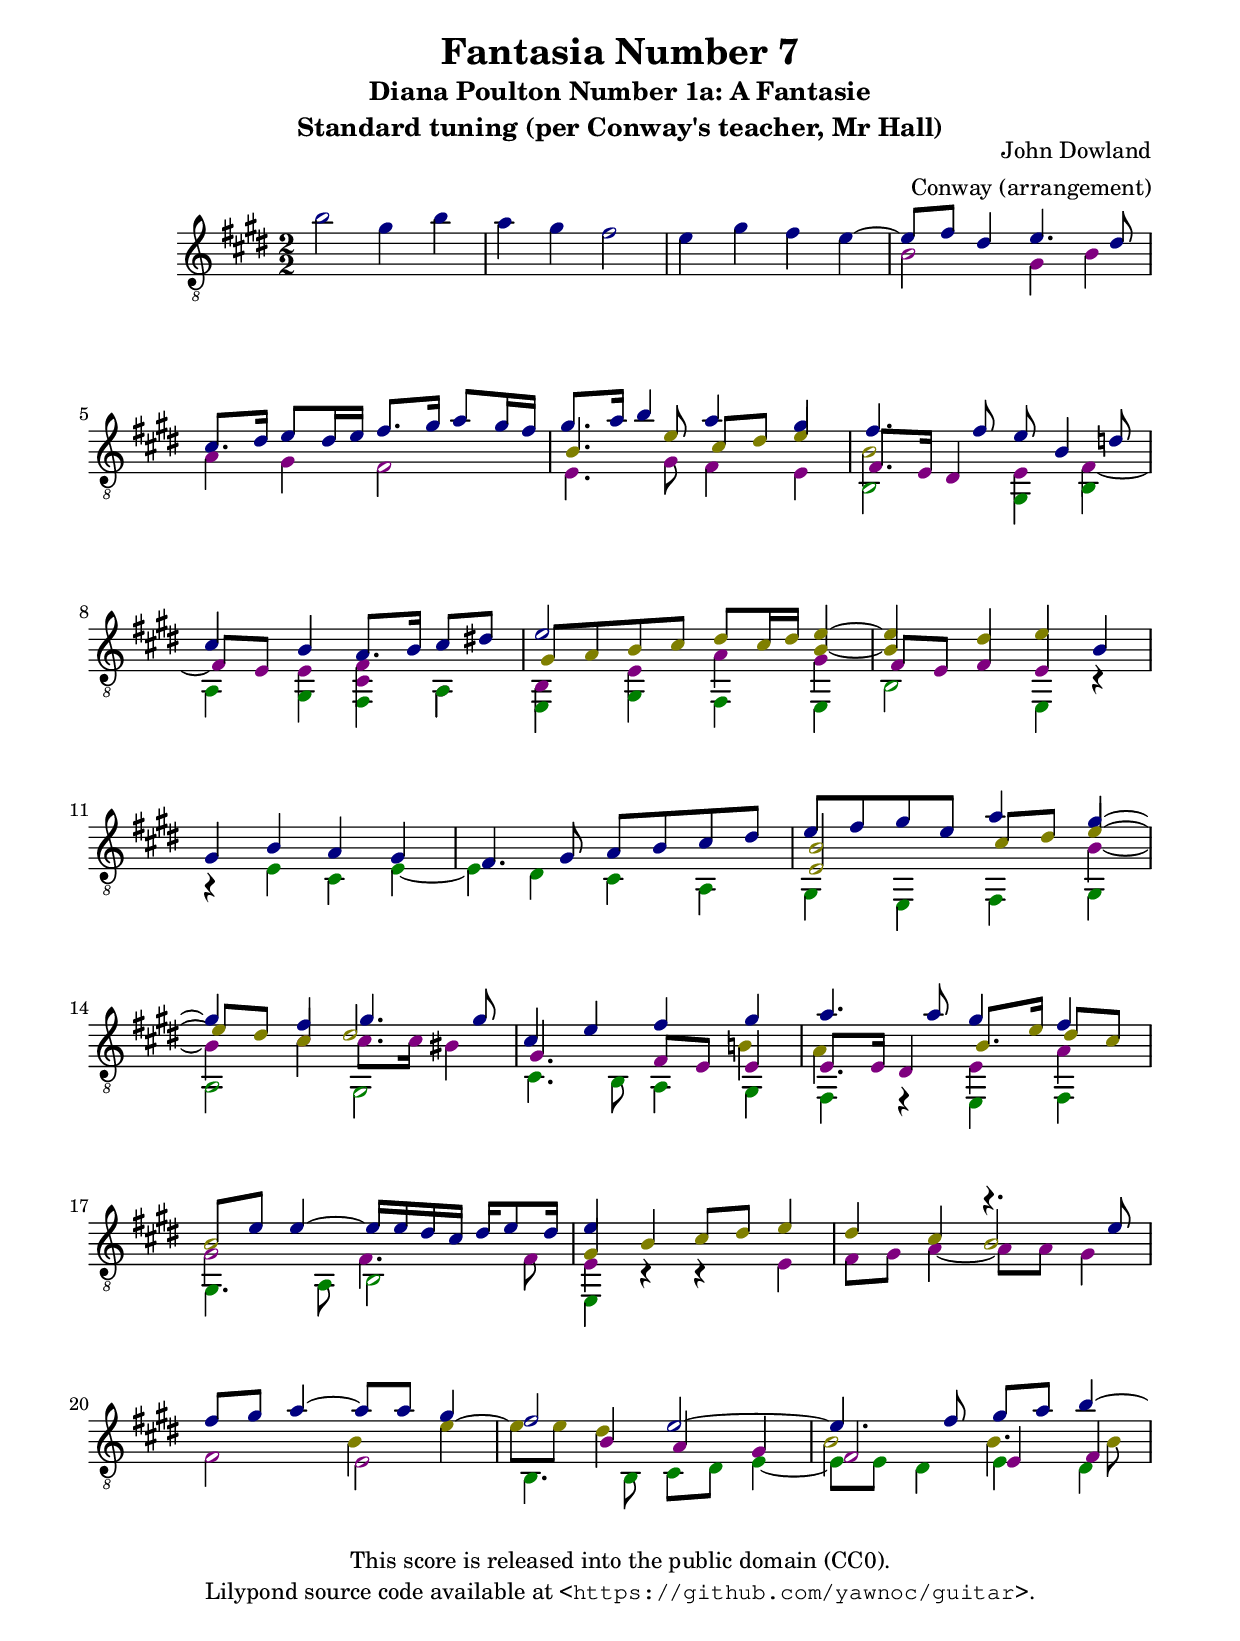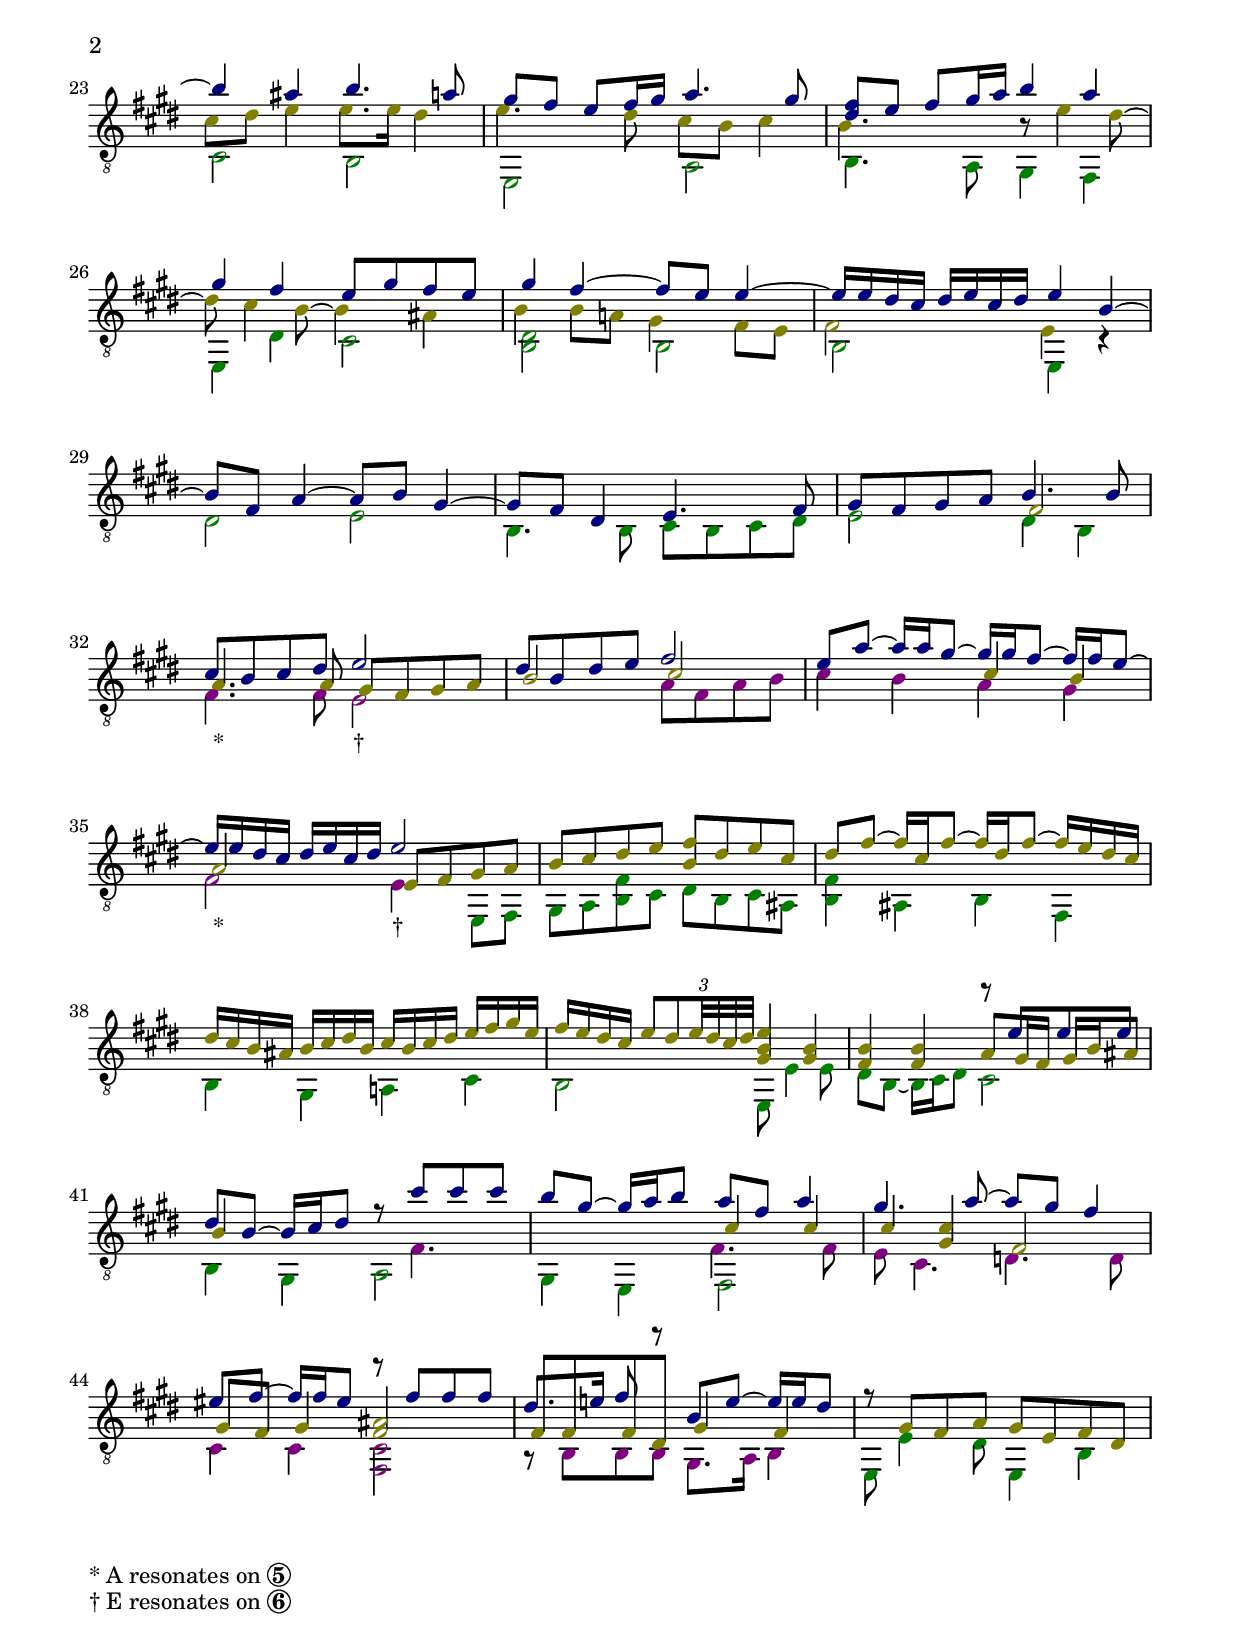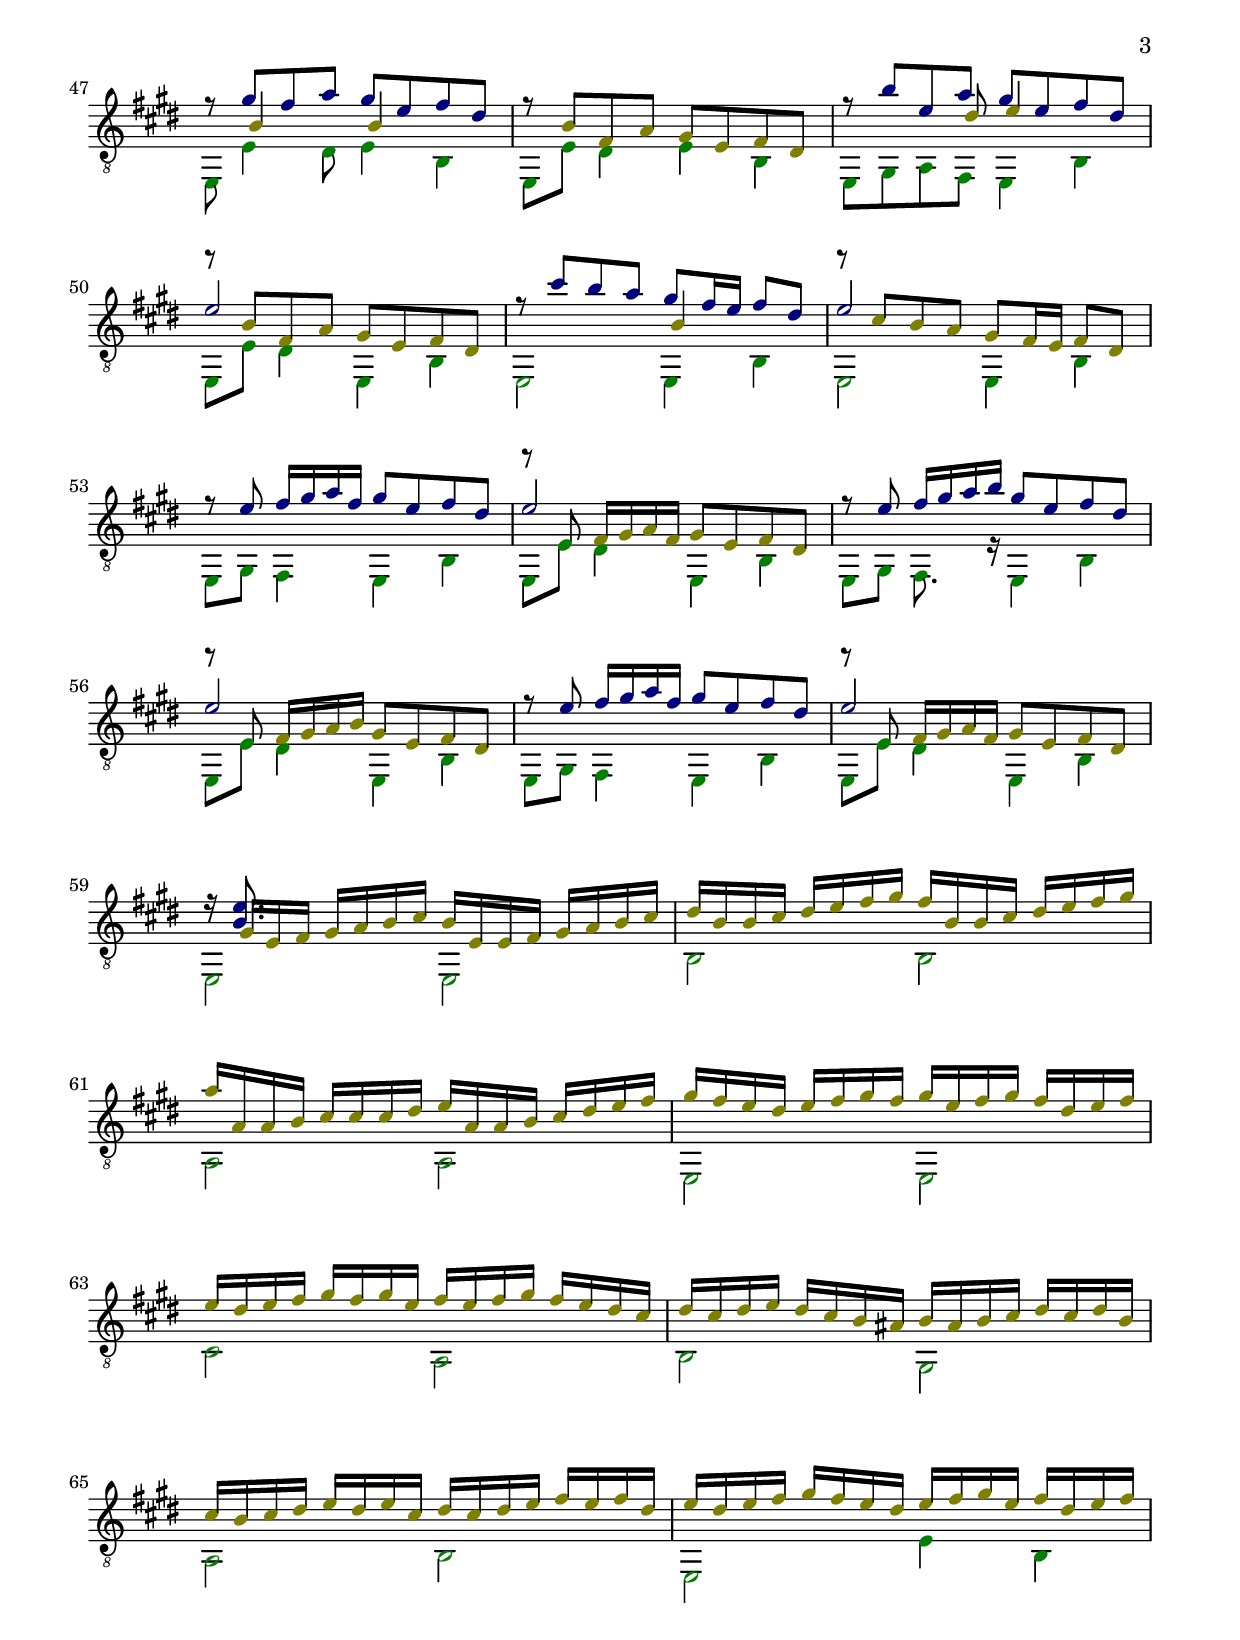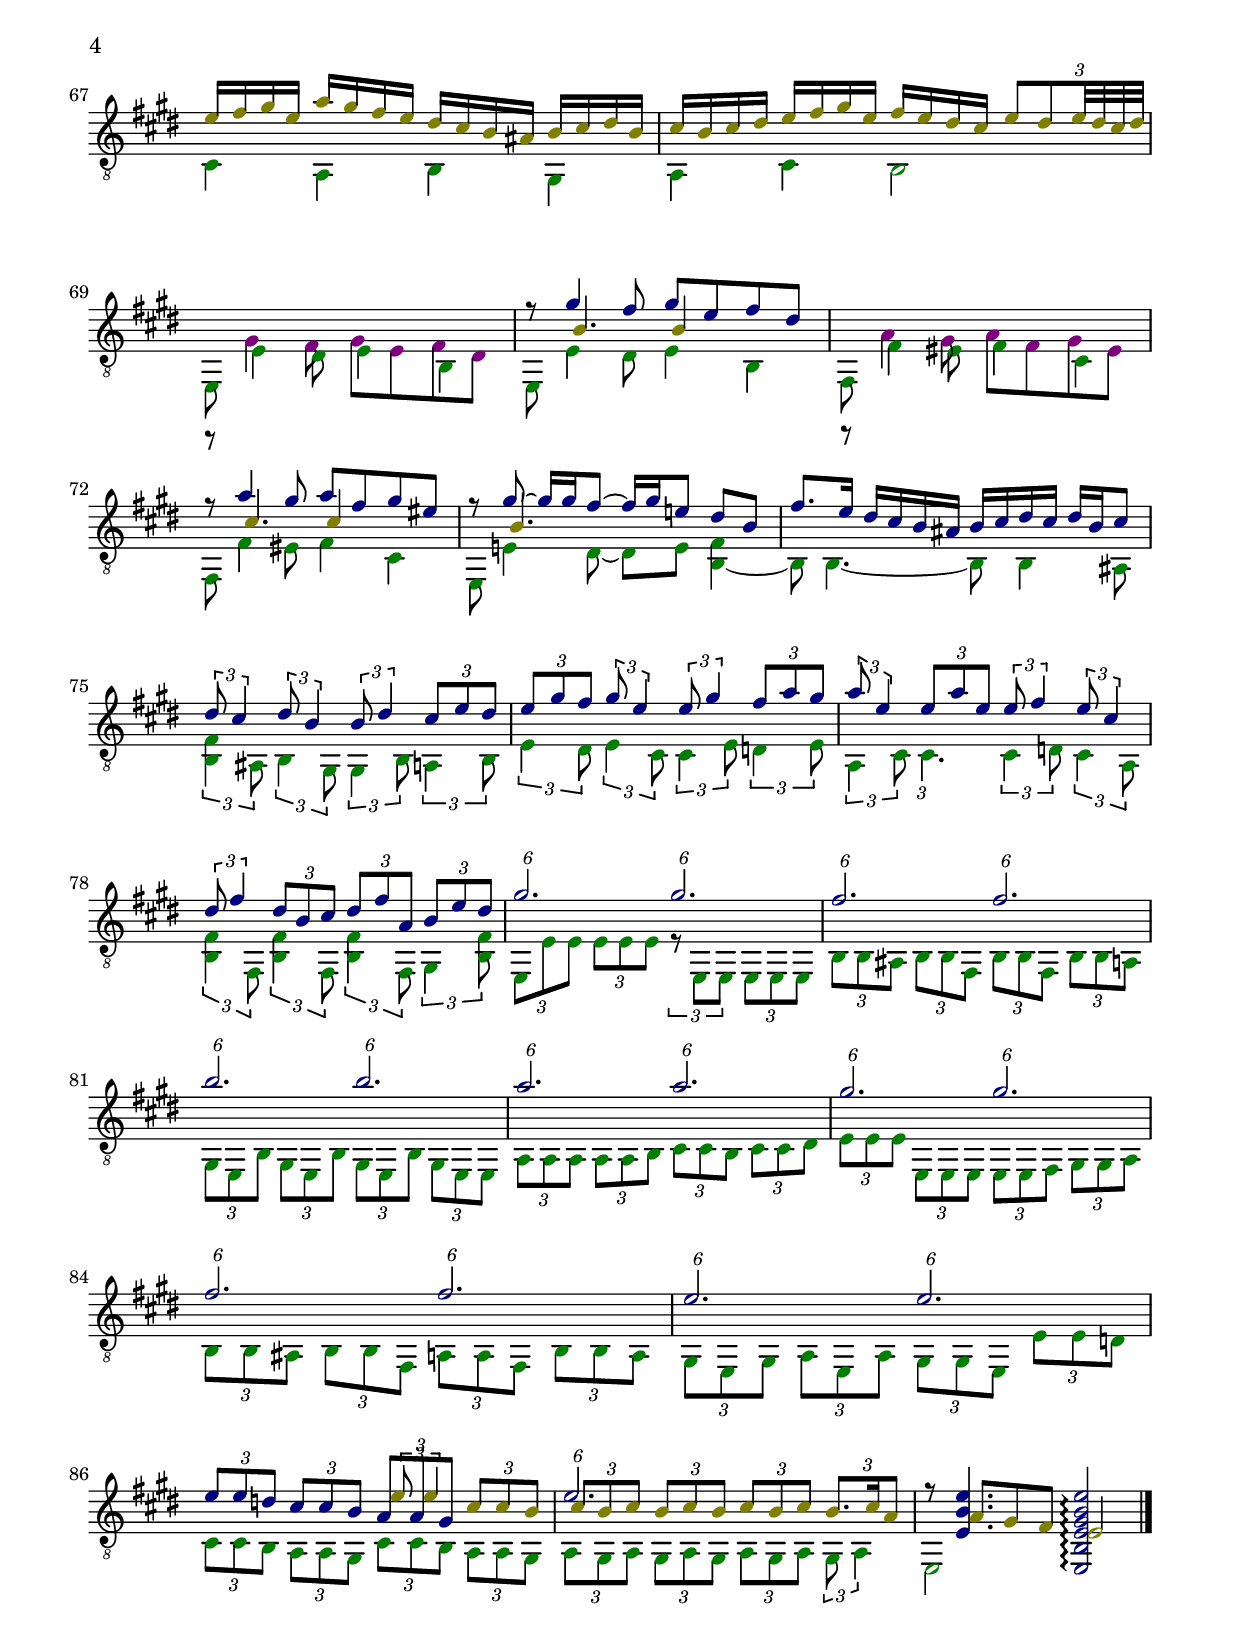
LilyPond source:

\version "2.18.2"


%%%%%%%%%%%%%%%%%%%%%%%%%%%%%%%%%%%%%%%%%%%%%%%%%%%%%%%%%%%%%%%%
% General
%%%%%%%%%%%%%%%%%%%%%%%%%%%%%%%%%%%%%%%%%%%%%%%%%%%%%%%%%%%%%%%%

\paper {
  top-margin = 1.5\cm
  left-margin = 1.5\cm
  right-margin = 1.5\cm
  bottom-margin = 1.5\cm
  ragged-last-bottom = ##f
  footnote-separator-markup = \markup { \vspace #1.5 }
}

globalSettings = {
  \accidentalStyle modern
  \compressFullBarRests
  \mergeDifferentlyHeadedOn
  \mergeDifferentlyDottedOn
  \numericTimeSignature
  \pointAndClickOff
  \override TextScript.extra-offset = #'(0 . 0.7)
  \override Score.FootnoteItem.annotation-line = ##f
}

origin-url = "https://github.com/yawnoc/guitar"

\header {
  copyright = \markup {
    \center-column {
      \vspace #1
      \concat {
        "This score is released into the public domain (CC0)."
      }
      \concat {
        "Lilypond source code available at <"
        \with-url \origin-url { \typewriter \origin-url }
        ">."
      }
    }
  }
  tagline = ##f
}

triplet = #(define-music-function
  (parser location music) (ly:music?)
  #{
    \tuplet 3/2 { $music }
  #}
)

tripletDuple = #(define-music-function
  (parser location music) (ly:music?)
  #{
    \tuplet 6/4 { $music }
  #}
)

overrideBeamedStemLengths = #(define-scheme-function
  (parser location lengths) (list?)
  #{
    \override Stem.details.beamed-lengths = $lengths
  #}
)
revertBeamedStemLengths = { \revert Stem.details.beamed-lengths }

overrideBeamVerticalPositions = #(define-scheme-function
  (parser location positions) (pair?)
  #{
    \override Beam.positions = $positions
  #}
)

%%%%%%%%%%%%%%%%%%%%%%%%%%%%%%%%%%%%%%%%%%%%%%%%%%%%%%%%%%%%%%%%
% Semantic bar lines
%%%%%%%%%%%%%%%%%%%%%%%%%%%%%%%%%%%%%%%%%%%%%%%%%%%%%%%%%%%%%%%%

barLineGoto = { \bar "||" }
barLineKeyChange = { \bar "||" }
barLineEnd = { \bar "|." }

%%%%%%%%%%%%%%%%%%%%%%%%%%%%%%%%%%%%%%%%%%%%%%%%%%%%%%%%%%%%%%%%
% Guitar notation
%%%%%%%%%%%%%%%%%%%%%%%%%%%%%%%%%%%%%%%%%%%%%%%%%%%%%%%%%%%%%%%%

stringNumbersAbove = { \set stringNumberOrientations = #'(up) }
stringNumbersBelow = { \set stringNumberOrientations = #'(down) }

fingeringAbove = { \set fingeringOrientations = #'(up) }
fingeringBelow = { \set fingeringOrientations = #'(down) }
fingeringAleft = { \set fingeringOrientations = #'(left) }
fingeringAright = { \set fingeringOrientations = #'(right) }

startGraceMusic = {
  <>(
  \override Fingering.font-size = -6
}
stopGraceMusic = {
  \revert Fingering.font-size
  <>)
}

overrideHorizontalShift = #(define-scheme-function
  (parser location distance) (number?)
  #{
    \override NoteColumn.force-hshift = $distance
  #}
)
revertHorizontalShift = { \revert NoteColumn.force-hshift }

barreSpan = #(define-music-function
  (parser location label offsetPair music)
  (string? (pair? (cons 0 0)) ly:music?)
  (let
    (
      (elements (extract-named-music music '(NoteEvent EventChord)))
    )
    (if
      (pair? elements)
      (let
        (
          (first-element (first elements))
          (last-element (last elements))
        )
        (set!
          (ly:music-property first-element 'articulations)
          (cons
            (make-music 'TextSpanEvent 'span-direction -1)
            (ly:music-property first-element 'articulations)
          )
        )
        (set!
          (ly:music-property last-element 'articulations)
          (cons
            (make-music 'TextSpanEvent 'span-direction 1)
            (ly:music-property last-element 'articulations)
          )
        )
      )
    )
  )
  #{
    \once \override TextSpanner.font-shape = #'upright
    \once \override TextSpanner.style = #'line
    \once \override TextSpanner.extra-offset = #offsetPair
    \once \override TextSpanner.bound-details = #`(
      (left
        (text . ,#{ \markup { \raise #-0.7 { #label \hspace #0.7 }} #})
        (Y . 0)
        (padding . -0.8)
        (attach-dir . -2)
      )
      (right
        (text . ,#{ \markup { \draw-line #'(0 . -1.3) } #}) ;; draw hook
        (Y . 0)
        (padding . -0.5)
        (attach-dir . 2)
      )
    )
    \once \override TextSpanner #'after-line-breaking = #(lambda (grob)
      (let*
        (
          (originalGrob (ly:grob-original grob))
          (splitGrobs (ly:spanner-broken-into originalGrob))
        )
        (if
          (and
            (>= (length splitGrobs) 2)
            (not (eq? (car (last-pair splitGrobs)) grob))
          )
          (begin
            (ly:grob-set-nested-property! grob
              '(bound-details right text)
              #{ \markup { \draw-line #'(0 . 0) } #} ;; suppress draw hook
            )
            (ly:grob-set-property! grob
              'extra-offset
              (cons
                (car offsetPair)
                (+ (cdr offsetPair) 0.7) ;; correction for suppressed hook
              )
            )
            (ly:grob-set-nested-property! grob
              '(bound-details right padding)
              #'-3 ;; increase spanner length
            )
          )
        )
      )
    )
    $music
  #}
)

barre = #(define-scheme-function
  (parser location label) (string?)
  #{
    \markup {
      \center-align {
        \hspace #0.7
        $label
      }
    }
  #}
)

nudgeNextBarre = #(define-scheme-function
  (parser location distance) (number?)
  #{
    \once \override TextScript.X-offset = $distance
  #}
)

position = #(define-scheme-function
  (parser location label) (string?)
  #{
    \markup {
      \center-align {
        \hspace #0.5
        $label
      }
    }
  #}
)

#(define-markup-command
  (markupString layout properties stringNumber) (markup?)
  (interpret-markup layout properties
    #{
      \markup \circle { \bold #stringNumber }
    #}
  )
)

#(define-markup-command
  (resonatesOn layout properties note stringNumber) (markup? markup?)
  (interpret-markup layout properties
    #{
      \markup { #note "resonates on" \markupString #stringNumber }
    #}
  )
)

%%%%%%%%%%%%%%%%%%%%%%%%%%%%%%%%%%%%%%%%%%%%%%%%%%%%%%%%%%%%%%%%
% Goto statements
%%%%%%%%%%%%%%%%%%%%%%%%%%%%%%%%%%%%%%%%%%%%%%%%%%%%%%%%%%%%%%%%

overrideGotoVisibility = {
  \once \override Score.RehearsalMark #'break-visibility = #'#(#t #t #f)
}

makeGotoMark = #(define-scheme-function
  (parser location label) (string?)
  #{
    \mark \markup { \small \italic $label }
  #}
)

simultaneousMarkSeparator = {
  \cadenzaOn
    s1073741824 % stupid, but works
  \cadenzaOff
}

coda = {
  \overrideGotoVisibility
  \mark \markup { \musicglyph #"scripts.coda" }
}

fine = {
  \overrideGotoVisibility
  \makeGotoMark Fine
}

dcAlCoda = {
  \overrideGotoVisibility
  \makeGotoMark "D.C. al Coda"
}

dcAlFine = {
  \overrideGotoVisibility
  \makeGotoMark "D.C. al Fine"
}

toCoda = {
  \overrideGotoVisibility
  \makeGotoMark "to Coda"
}



\header {
  title = "Fantasia Number 7"
  subtitle = \markup {
    \center-column {
      "Diana Poulton Number 1a: A Fantasie"
      "Standard tuning (per Conway's teacher, Mr Hall)"
    }
  }
  composer = "John Dowland"
  arranger = "Conway (arrangement)"
}


initialSignatures = {
  \clef "treble_8"
  \key e \major
  \time 2/2
  \set Timing.beamExceptions = #'()
  \set Timing.baseMoment = #(ly:make-moment 1/4)
  \set Timing.beatStructure = #'(1 1 1 1)
  \set Timing.beamExceptions = #'(
    (
      end
        .
      (
        ((1 . 8) . (4 4)) ;; quavers by fours
        ((1 . 12) . (3 3 3 3)) ;; anything shorter by beat
      )
    )
  )
}


highVoiceMusic = {
  
  \override NoteHead.color = #darkblue
  
  % Main theme high
  \barNumberCheck #1
  \relative c'' {
    \stemDown
    b2 gis4 b |
    a gis fis2 |
    e4 gis fis e~ |
    \stemUp
    e8 fis dis4 e4. dis8 |
    cis8. dis16 e8 dis16 e fis8. gis16 a8 gis16 fis |
    gis8. a16 b4 a gis |
    \once \overrideHorizontalShift #0.3 fis4. fis8 e8 b4 d8 |
    cis4 b a8. b16 cis8 dis |
    e2 s2 |
    s2 s4
  }
  
  % Main theme low
  \barNumberCheck #10
  \relative c' {
    b4 |
    gis b a gis |
    fis4. gis8 a b cis dis |
    e fis gis e a4 gis~ |
    gis
      \shiftOn
        \once \overrideHorizontalShift #0
        fis
      \shiftOff
      \once \overrideHorizontalShift #0.45 gis4. gis8 |
    \once \overrideHorizontalShift #-0.25 cis,4 e fis gis |
    a4. a8 gis4 fis |
    \once \hide NoteHead b,8 e e4~ e16 e dis cis dis16 e8 dis16 |
    e4
  }
  
  % Tee-tee taa high
  \barNumberCheck #18
  \relative c'' {
    s4 s2 |
    s2 c4.\rest e,8 |
    fis8 gis a4~ a8 a gis4 |
    fis2 e2~ |
    e4. fis8 gis8 a b4~ |
    b ais b4. a8 |
    gis8 fis e8 fis16 gis a4. gis8 |
    <fis dis>8 e fis8 gis16 a b4 a |
    gis fis e8 gis fis e |
    gis4 fis~ fis8 e e4~ |
    e16 e dis cis dis e cis dis e4
  }
  
  % Tee-tee taa low
  \barNumberCheck #28
  \relative c' {
    b4~ |
    b8 fis a4~ a8 b gis4~ |
    gis8 fis dis4 e4. fis8 |
    gis fis gis a b4. b8 |
    cis b cis dis e2 |
    dis8 b dis e fis2 |
    e8 a~ a16 a gis8~ gis16 gis fis8~ fis16 fis e8~ |
    e16 e dis cis dis e cis dis e2 |
  }
  
  % Ascending scale
  \barNumberCheck #36
  {
    s1 * 3 |
    s2
  }
  
  % Tee-tee-tee
  \barNumberCheck #39
  \relative c' {
    s2 |
    s2 r8 e e e |
    dis b~ b16 cis dis8 r8 cis' cis cis |
    b8 gis~ gis16 a b8 a8 fis a4 |
    gis4. a8~ a gis fis4 |
    eis8 fis~ fis16 fis eis8 r8 fis fis fis |
    dis8. e16 fis8 r b,8 e~ e16 e dis8 |
  }
  
  % Majestic theme
  \barNumberCheck #46
  \relative c'' {
    s1 |
    r8 gis fis a gis e fis dis |
    s1 |
    r8 b' e, a gis e fis dis |
    e2 s2 |
    r8 cis' b a gis8 fis16 e fis8 dis |
    e2 s2 |
    r8 e fis16 gis a fis gis8 e fis dis |
    e2 s2 |
    r8 e fis16 gis a b gis8 e fis dis |
    e2 s2 |
    r8 e fis16 gis a fis gis8 e fis dis |
    e2 s2 |
  }
  
  % Scale runs
  \barNumberCheck #59
  \relative c' {
    r16 <e b>8. s4 s2 |
    s1 * 9 |
  }
  
  % Majestic interlude
  \barNumberCheck #69
  \relative c'' {
    s1 |
    r8 gis4 fis8 gis e fis dis |
    s1 |
    r8 a'4 gis8 a fis gis eis |
    r8 gis~ gis16 gis fis8~ fis16 gis e8 dis b |
    fis'8. e16 dis cis b ais
      b16 cis dis cis dis b cis8 |
  }
  
  % Triple runs
  \barNumberCheck #75
  \relative c' {
    \triplet { dis8 cis4 } \triplet { dis8 b4 }
      \triplet { b8 dis4 } \triplet { cis8 e dis } |
    \triplet { e8 gis fis } \triplet { gis8 e4 }
      \triplet { e8 gis4 } \triplet { fis8 a gis } |
    \triplet { a8 e4 } \triplet { e8 a e }
      \triplet { e8 fis4 } \triplet { e8 cis4 } |
    \triplet { dis8 fis4 } \triplet { dis8 b cis }
      \triplet { dis8 fis a, } \triplet { b e dis } |
    \tripletDuple { gis2. } \tripletDuple { gis } |
    \tripletDuple { fis } \tripletDuple { fis } |
    \tripletDuple { b } \tripletDuple { b } |
    \tripletDuple { a } \tripletDuple { a } |
    \tripletDuple { gis } \tripletDuple { gis } |
    \tripletDuple { fis } \tripletDuple { fis } |
    \tripletDuple { e } \tripletDuple { e } |
    \triplet { e8 e d } \triplet { cis cis b }
      \triplet { a a gis } s4 |
    \tripletDuple { e'2. } s2 |
  }
  
  % Finishing chords
  \barNumberCheck #88
  \relative c {
    r8 <e b' e>4.
      <e, b' e gis b e>2 \arpeggio
      \barLineEnd
  }
  
}


lowVoiceMusic = {
  
  \override NoteHead.color = #darkgreen
  
  % Main theme high
  \barNumberCheck #1
  \relative c {
    s1 * 6 |
    b2 gis4 b |
    a gis fis a |
    e gis fis e |
    b'2 e,4
  }
  
  % Main theme low
  \barNumberCheck #10
  \relative c {
    r4 |
    r4 e cis e~ |
    e dis cis a |
    gis e fis gis |
    a2 gis |
    cis4. b8 a4 gis |
    fis r e fis |
    gis4. a8 b2 |
    e,4
  }
  
  % Tee-tee taa high
  \barNumberCheck #18
  \relative c {
    s4 s4 s4 |
    s1 * 2 |
    b4. b8 cis8 dis e4~ |
    e8 e dis4 e4 dis |
    cis2 b |
    e, a |
    b4. a8 gis4 fis |
    e dis' cis2 |
    <b dis> b |
    b e,4
  }
  
  % Tee-tee taa low
  \barNumberCheck #28
  \relative c {
    r4 |
    dis2 e |
    b4. b8 cis b cis dis |
    e2 dis4 b |
    s1 * 3 |
    s2
  }
  
  % Ascending scale
  \barNumberCheck #35
  \relative c, {
    s4 e8 fis |
    gis a <b fis'> cis dis b cis ais |
    <b fis'>4 ais b fis |
    b gis a cis |
    b2
  }
  
  % Tee-tee-tee
  \barNumberCheck #39
  \relative c, {
    e8 e'4 e8 |
    dis8 b~ b16 cis dis8 cis2 |
    b4 gis a2 |
    gis4 e fis2 |
    s1 * 3 |
  }
  
  % Majestic theme
  \barNumberCheck #46
  \relative c, {
    e8 e'4 dis8 e,4 b' |
    e,8 e'4 dis8 e4 b |
    e,8 e' dis4 e b |
    e,8 gis a fis e4 b' |
    e,8 e' dis4 e, b' |
    e,2 e4 b' |
    e,2 e4 b' |
    e,8 gis fis4 e b' |
    e,8 e' dis4 e, b' |
    e,8[ gis] fis8. r16 e4 b' |
    e,8 e' dis4 e, b' |
    e,8 gis fis4 e b' |
    e,8 e' dis4 e, b' |
  }
  
  % Scale runs
  \barNumberCheck #59
  \relative c, {
    e2 e |
    b' b |
    a a |
    e e |
    cis' a |
    b gis |
    a b |
    e, e'4 b |
    cis a b gis |
    a cis b2 |
  }
  
  % Majestic interlude
  \barNumberCheck #69
  \relative c, {
    e8 e'4 dis8 e4 b |
    e,8 e'4 dis8 e4 b |
    fis8 fis'4 eis8 fis4 cis |
    fis,8 fis'4 eis8 fis4 cis |
    e,8 e'4 dis8~ dis e <b~ fis'>4 |
    b8 b4.~ b8 b4 ais8 |
  }
  
  % Triple runs
  \barNumberCheck #75
  \relative c {
    \triplet { <b fis'>4 ais8 } \triplet { b4 gis8 }
      \triplet { gis4 b8 } \triplet { a4 b8 } |
    \triplet { e4 dis8 } \triplet { e4 cis8 }
      \triplet { cis4 e8 } \triplet { d4 e8 } |
    \triplet { a,4 cis8 } \triplet { cis4. }
      \triplet { cis4 d8 } \triplet { cis4 a8 } |
    \triplet { <b fis'>4 fis8 } \triplet { <b fis'>4 fis8 }
      \triplet { <b fis'>4 fis8 } \triplet { gis4 <b fis'>8 } |
    \triplet { e,8 e' e } \triplet { e e e }
      \triplet { r e, e } \triplet { e e e } |
    \triplet { b' b ais } \triplet { b b fis }
      \triplet { b b fis } \triplet { b b a } |
    \triplet { gis e b' } \triplet { gis e b' }
      \triplet { gis e b' } \triplet { gis e e } |
    \triplet { a a a } \triplet { a a b }
      \triplet { cis cis b } \triplet { cis cis dis } |
    \triplet { e e e } \triplet { e, e e }
      \triplet { e e fis } \triplet { gis gis a } |
    \triplet { b b ais } \triplet { b b fis }
      \triplet { a a fis } \triplet { b b a } |
    \triplet { gis e gis } \triplet { a e a }
      \triplet { gis gis e } \triplet { e' e d } |
    \triplet { cis cis b } \triplet { a a gis }
      \triplet { cis cis b } \triplet { a a gis } |
    \triplet { a gis a } \triplet { gis a gis }
      \triplet { a gis a } \triplet { gis8 a4 } |
  }
  
  % Finishing chords
  \barNumberCheck #88
  \relative c, {
    e2 s2 |
  }
  
}


upperMiddleVoiceMusic = {
  
  \override NoteHead.color = #darkyellow
  
  % Main theme high
  \barNumberCheck #1
  \relative c' {
    s1 * 5 |
    \once \overrideHorizontalShift #0.4 b4. e8
      cis8 dis
      \once \overrideHorizontalShift #0 e4 |
    \stemDown
    \once \overrideHorizontalShift #0 b2 s2 |
    \stemUp
    s1 |
    gis8 a b cis dis8 cis16 \shiftOff dis <e~ b_~>4 |
    <e b> dis e
    \shiftOn
  }
  
  % Main theme low
  \barNumberCheck #10
  \relative c' {
    s4 |
    s1 * 2 |
    \once \overrideHorizontalShift #0.35 <b e,>2
      cis8 dis \once \overrideHorizontalShift #0 e4~ |
    e8 dis
      \shiftOff cis4 \shiftOn
      \once \overrideHorizontalShift #-0.75 dis2 |
    s2 s4 \stemDown b4 |
    a4 s4 \stemUp b8. e16 dis8 cis |
      \once \overrideHorizontalShift #-0.07
      \once \hide Stem
        b2
      s2 |
    \once \overrideHorizontalShift #0 gis4
  }
  
  % Tee-tee taa high
  \barNumberCheck #18
  \relative c' {
    b4 cis8 dis e4 |
    dis4 cis b2 |
    \stemDown
    s2 b4 e~ |
    e8 e dis4 s2 |
    b2 b4. b8 |
    cis8 dis e4 e8. e16 dis4 |
    e4. dis8 cis8 b cis4 |
    b4. s8 b8\rest e4 dis8~ |
    dis8 cis4 b8~ b4 ais |
    b4 b8 a gis4 fis8 e |
    fis2 e4
    \stemUp
  }
  
  % Tee-tee taa low
  \barNumberCheck #28
  \relative c {
    s4 |
    s1 * 2 |
    s2 fis2 |
    \footnote "*" #'(0 . -4) \markup { "*" \resonatesOn A 5 }
    a4. a8 gis fis gis a |
    b2 cis |
    s2 cis4 b |
    \footnote "*" #'(0 . -4) \markup { }
    a2
  }
  
  % Ascending scale
  \barNumberCheck #35
  \relative c {
    e8 fis gis a |
    b cis dis e <fis b,> dis e cis |
    dis fis~ fis16 cis fis8~ fis16 dis fis8~ fis16 e dis cis |
    dis cis b ais b cis dis b cis b cis dis e fis gis e |
    fis e dis cis \triplet { e8 dis e32 dis cis dis } <e b gis>4
  }
  
  % Tee-tee-tee
  \barNumberCheck #39
  \relative c' {
    <b gis>4 |
    <b fis> <b fis> a8 gis16 fis gis16 b ais8 |
    b4 s4 s2 |
    s2 cis4 cis |
    cis <cis gis> fis,2 |
    gis8 fis gis4 <ais fis>2 |
    fis8 fis fis dis gis4 fis |
  }
  
  % Majestic theme
  \barNumberCheck #46
  \relative c' {
    r8 gis fis a gis e fis dis |
    s8 b'4 s8 b4 s4 |
    r8 b8 fis a gis e fis dis |
    s4. dis'8 e4 s4 |
    r8 b8 fis a gis e fis dis |
    s2 b'4 s4 |
    r8 cis b a gis8 fis16 e fis8 dis |
    s1 |
    r8 e fis16 gis a fis gis8 e fis dis |
    s1 |
    r8 e fis16 gis a b gis8 e fis dis |
    s1 |
    r8 e fis16 gis a fis gis8 e fis dis |
  }
  
  % Scale runs
  \barNumberCheck #59
  \relative c' {
    s16 gis e fis gis a b cis
      b e, e fis gis a b cis |
    dis b b cis dis e fis gis
      fis b, b cis dis e fis gis |
    a a, a b cis cis cis dis
      e a, a b cis dis e fis |
    gis fis e dis e fis gis fis
      gis e fis gis fis dis e fis |
    e dis e fis gis fis gis e
      fis e fis gis fis e dis cis |
    dis cis dis e dis cis b ais
      b ais b cis dis cis dis b |
    cis b cis dis e dis e cis
      dis cis dis e fis e fis dis |
    e dis e fis gis fis e dis
      e fis gis e
      fis dis e fis |
    e fis gis e
      a gis fis e
      dis cis b ais
      b cis dis b |
    cis b cis dis
      e fis gis e
      fis e dis cis
      \triplet { e8 dis e32 dis cis dis } |
  }
  
  % Majestic interlude
  \barNumberCheck #69
  \relative c' {
    s1 |
    s8 b4. b4 s4 |
    s1 |
    s8 cis4. cis4 s4 |
    s8 b4. s2 |
    s1 |
  }
  
  % Triple runs
  \barNumberCheck #75
  \relative c' {
    s1 * 11 |
    s2 \triplet { e8 e4 } \triplet { cis8 cis b } |
    \triplet { cis b cis } \triplet { b cis b }
      \triplet { cis b cis } \triplet { b8. cis16 a8 } |
  }
  
  % Finishing chords
  \barNumberCheck #88
  \relative c' {
    s8 a gis fis e2 |
  }
  
}


lowerMiddleVoiceMusic = {
  
  \override NoteHead.color = #darkmagenta
  
  % Main theme high
  \barNumberCheck #1
  \relative c' {
    s1 * 3 |
    \shiftOff
    b2 gis4 b |
    a gis fis2 |
    \once \overrideHorizontalShift #0.3 e4. gis8 fis4 e |
    \shiftOn
    \stemUp
    fis8. e16 dis4 \stemDown
      \overrideHorizontalShift #0 e4 fis~ |
      \revertHorizontalShift
    \stemUp
    fis8 e \stemDown
      \overrideHorizontalShift #0 e4 <cis fis>4 a |
    b e a gis |
      \revertHorizontalShift
    \stemUp
    fis8 e
      \overrideHorizontalShift #0 fis4 e
      \revertHorizontalShift
    \stemDown
  }
  
  % Main theme low
  \barNumberCheck #10
  \relative c {
    s4 |
    s1 * 2 |
    s2 s4 \overrideHorizontalShift #0 b'4~ |
    b \revertHorizontalShift
      \shiftOff cis \shiftOn
      \overrideBeamedStemLengths #'(3)
      \once \overrideHorizontalShift #0.3
        cis8. cis16
      \revertBeamedStemLengths
      bis4 |
    \stemUp
    \once \overrideHorizontalShift #0.2 gis4. s8
      \once \overrideHorizontalShift #0 fis8 e
      \once \overrideHorizontalShift #0 e4 |
    \once \overrideHorizontalShift #0 e8. e16 dis4
      \stemDown
      \overrideHorizontalShift #0 e4 a |
      \revertHorizontalShift
    \once \overrideHorizontalShift #-0.07 gis2 fis4. fis8 |
    \once \overrideHorizontalShift #0 e4
  }
  
  % Tee-tee taa high
  \barNumberCheck #18
  \relative c {
    \shiftOff
    r4 r e |
    fis8 gis a4~ a8 a gis4 |
    fis2 e |
    \shiftOn
    \stemUp
    s4 b' a gis |
    fis2 e4 fis |
    \stemDown
    s1 * 5 |
    s2 s4
  }
  
  % Tee-tee taa low
  \barNumberCheck #28
  \relative c {
    s4 |
    s1 * 3 |
    fis4. fis8
      \footnote "†" #'(0 . -2.5) \markup { "†" \resonatesOn E 6 }
      e2 |
    s2 a8 fis a b |
    cis4 b a gis |
    fis2
      \footnote "†" #'(0 . -2.5) \markup { }
      e4
  }
  
  % Ascending scale
  \barNumberCheck #35
  {
    s4 |
    s1 * 3 |
    s2
  }
  
  % Tee-tee-tee
  \barNumberCheck #39
  \relative c {
    s2 |
    s1 |
    s2 s8 fis4. |
    s2 fis4. fis8 |
    e8 cis4. d4. d8 |
    cis4 cis <cis fis,>2 |
    r8 b b b gis8. a16 b4 |
  }
  
  % Majestic theme
  \barNumberCheck #46
  {
    s1 * 13 |
  }
  
  % Scale runs
  \barNumberCheck #59
  {
    s1 * 10 |
  }
  
  % Majestic interlude
  \barNumberCheck #69
  \relative c' {
    r8 gis4 fis8 gis e fis dis |
    s1 |
    r8 a'4 gis8 a fis gis eis |
    s1 * 3 |
  }
  
}


allMusic = {
  \new Staff \with {
    midiInstrument = #"acoustic guitar (nylon)"
  }
  \globalSettings
  \initialSignatures
  <<
    << \highVoiceMusic >>
      \\
    << \lowVoiceMusic >>
      \\
    << \upperMiddleVoiceMusic >>
      \\
    << \lowerMiddleVoiceMusic >>
  >>
}


\score {
  \allMusic
}

\score {
  \allMusic
  \midi { }
}
